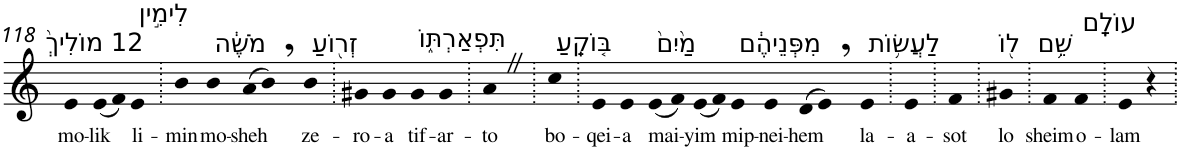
**kern	**text
*part1	*part1
*staff1	*staff1
*I"Piano	*
*I'Pno	*
!!LO:PB:g=z
*clefG2	*
*k[]	*
=118	=118
!LO:TX:a:t=12 מוֹלִיךְ֙	!
!	!LO:LY:b
4e	mo-
!	!LO:LY:b
(8e	-lik
8f)	.
!LO:TX:a:t=לִימִ֣ין	!
!	!LO:LY:b
4e	li-
=119.	=119.
!	!LO:LY:b
4b	-min
!LO:TX:a:t=מֹשֶׁ֔ה	!
!	!LO:LY:b
4b	mo-
!	!LO:LY:b
(8a	-sheh
8b,)	.
!LO:TX:a:t=זְר֖וֹעַ	!
!	!LO:LY:b
4b	ze-
=120.	=120.
!	!LO:LY:b
4g#X	-ro-
!	!LO:LY:b
4g#	-a
!LO:TX:a:t=תִּפְאַרְתּ֑וֹ	!
!	!LO:LY:b
4g#	tif-
!	!LO:LY:b
4g#	-ar-
=121.	=121.
!	!LO:LY:b
4aZ	-to
=122.	=122.
!LO:TX:a:t=בּ֤וֹקֵֽעַ	!
!	!LO:LY:b
4cc	bo-
=123.	=123.
!	!LO:LY:b
4e	-qei-
!	!LO:LY:b
4e	-a
!LO:TX:a:t=מַ֙יִם֙	!
!	!LO:LY:b
(8e	mai-
8f)	.
!	!LO:LY:b
(8e	-yim
8f)	.
!LO:TX:a:t=מִפְּנֵיהֶ֔ם	!
!	!LO:LY:b
4e	mip-
!	!LO:LY:b
4e	-nei-
!	!LO:LY:b
(>8d	-hem
8e,)	.
!LO:TX:a:t=לַעֲשׂ֥וֹת	!
!	!LO:LY:b
4e	la-
=124.	=124.
!	!LO:LY:b
4e	-a-
=125.	=125.
!	!LO:LY:b
4f	-sot
=126.	=126.
!LO:TX:a:t=ל֖וֹ	!
!	!LO:LY:b
4g#X	lo
=127.	=127.
!LO:TX:a:t=שֵׁ֥ם	!
!	!LO:LY:b
4f	sheim
!LO:TX:a:t=עוֹלָֽם	!
!	!LO:LY:b
4f	o-
=128.	=128.
!	!LO:LY:b
4e	-lam
4r	.
=.	=.
*-	*-
